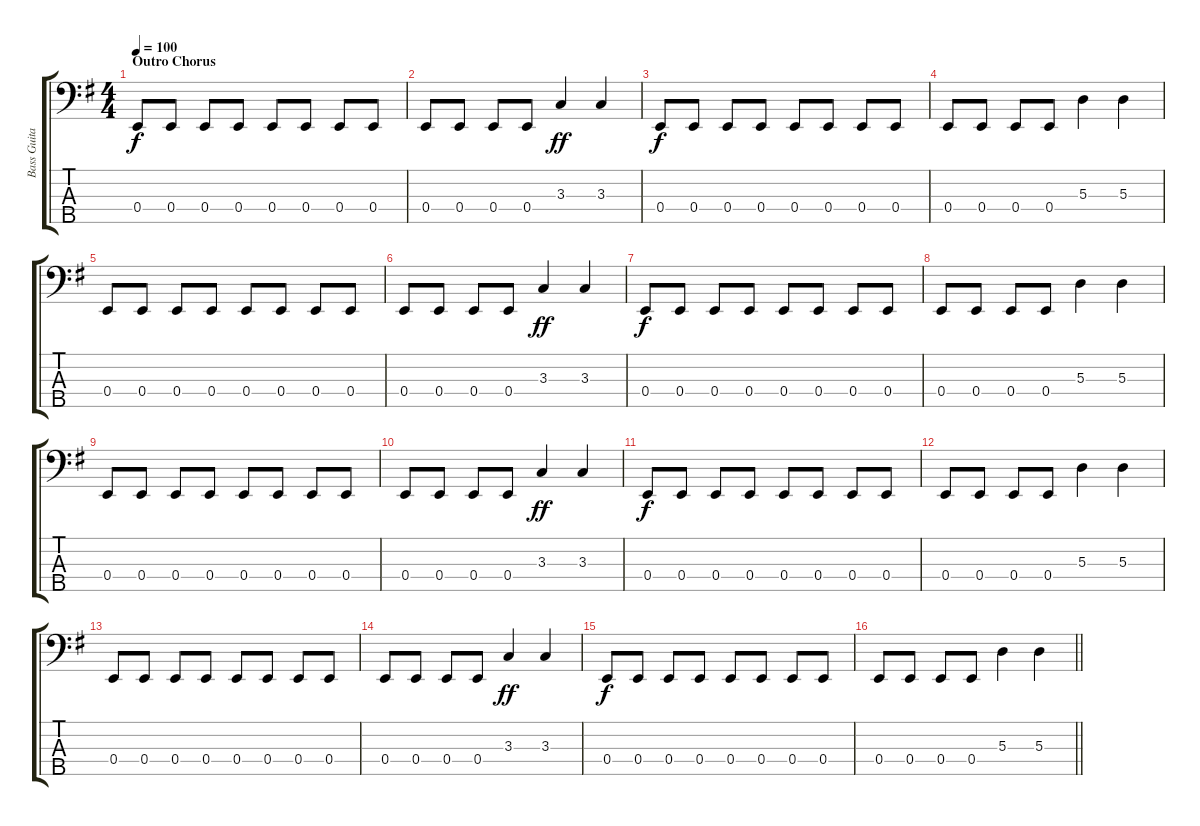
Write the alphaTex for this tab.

\track ("Bass Guitar" "Bass Guita") {instrument electricbassfinger}
\staff {score tabs}
\tuning (G2 D2 A1 E1 B0) {hide}
\ts (4 4)
\section ("" "Outro Chorus")
\tempo 100
\clef f4
\ks g
0.4.8{dy f} 0.4.8 0.4.8 0.4.8 0.4.8 0.4.8 0.4.8 0.4.8 |
0.4.8 0.4.8 0.4.8 0.4.8 3.3.4{dy ff} 3.3.4 |
0.4.8{dy f} 0.4.8 0.4.8 0.4.8 0.4.8 0.4.8 0.4.8 0.4.8 |
0.4.8 0.4.8 0.4.8 0.4.8 5.3.4 5.3.4 |
0.4.8 0.4.8 0.4.8 0.4.8 0.4.8 0.4.8 0.4.8 0.4.8 |
0.4.8 0.4.8 0.4.8 0.4.8 3.3.4{dy ff} 3.3.4 |
0.4.8{dy f} 0.4.8 0.4.8 0.4.8 0.4.8 0.4.8 0.4.8 0.4.8 |
0.4.8 0.4.8 0.4.8 0.4.8 5.3.4 5.3.4 |
0.4.8 0.4.8 0.4.8 0.4.8 0.4.8 0.4.8 0.4.8 0.4.8 |
0.4.8 0.4.8 0.4.8 0.4.8 3.3.4{dy ff} 3.3.4 |
0.4.8{dy f} 0.4.8 0.4.8 0.4.8 0.4.8 0.4.8 0.4.8 0.4.8 |
0.4.8 0.4.8 0.4.8 0.4.8 5.3.4 5.3.4 |
0.4.8 0.4.8 0.4.8 0.4.8 0.4.8 0.4.8 0.4.8 0.4.8 |
0.4.8 0.4.8 0.4.8 0.4.8 3.3.4{dy ff} 3.3.4 |
0.4.8{dy f} 0.4.8 0.4.8 0.4.8 0.4.8 0.4.8 0.4.8 0.4.8 |
\barLineRight lightlight
0.4.8 0.4.8 0.4.8 0.4.8 5.3.4 5.3.4
